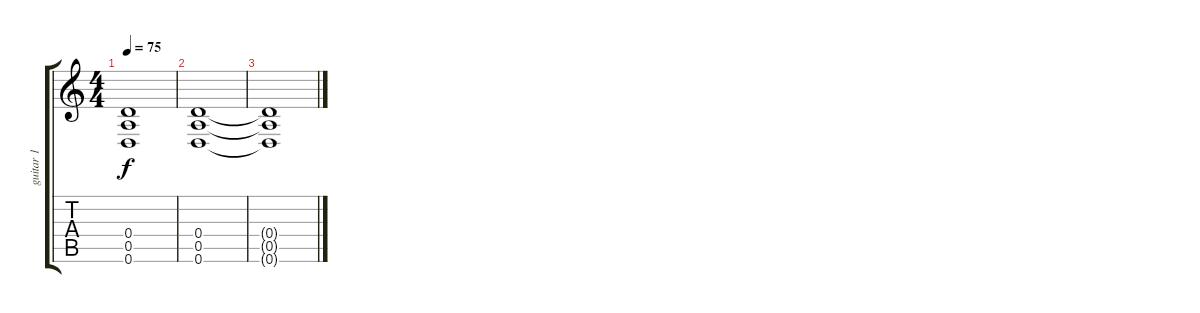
\track ("guitar 1" "guitar 1") {instrument electricguitarjazz}
\staff {score tabs}
\tuning (E4 B3 G3 D3 A2 D2) {hide}
\ts (4 4)
\tempo 75
\clef g2
\ks c
(0.4{t} 0.5{t} 0.6{t}).1{dy f} |
(0.4 0.5 0.6).1 |
(0.4{t} 0.5{t} 0.6{t}).1
